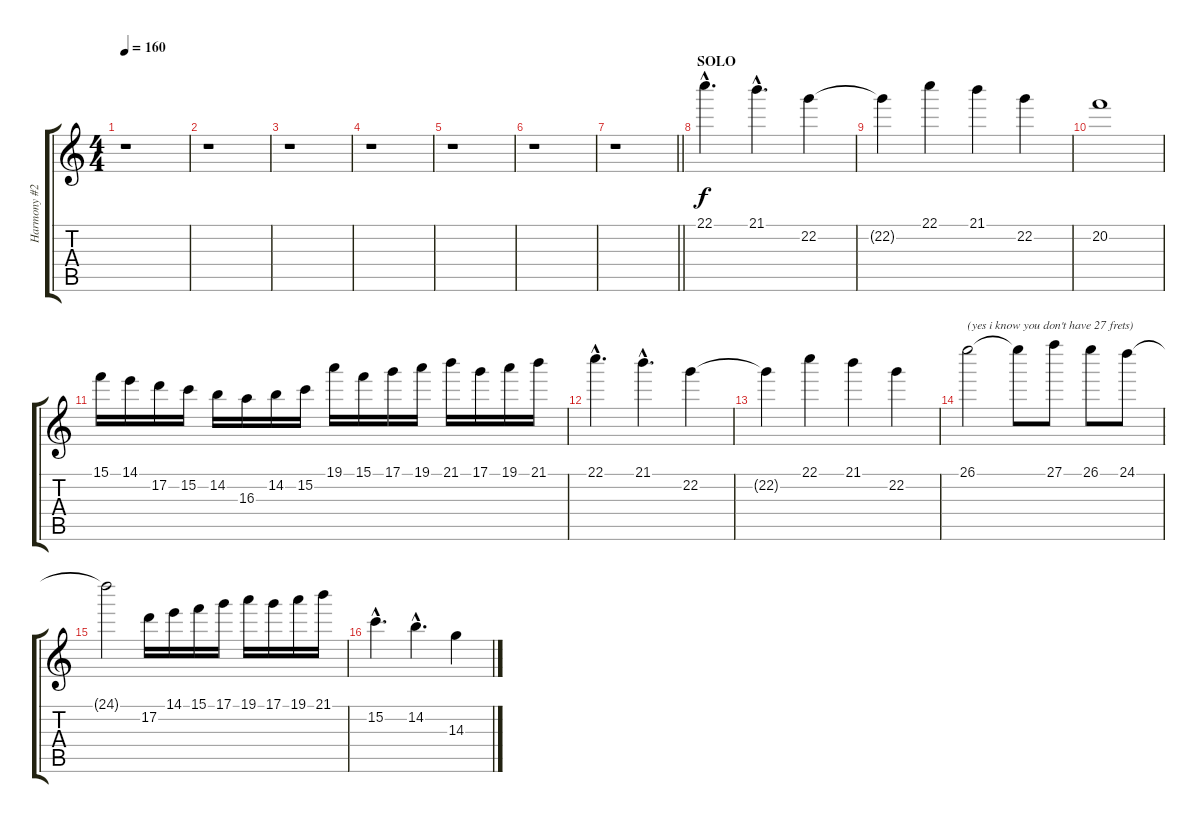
\track ("Harmony #2" "Harmony #2") {instrument distortionguitar}
\staff {score tabs}
\tuning (D4 A3 F3 C3 G2 D2) {hide}
\ts (4 4)
\tempo 160
\clef g2
\ks aminor
r.1{dy f} |
r.1 |
r.1 |
r.1 |
r.1 |
r.1 |
\barLineRight lightlight
r.1 |
\section ("" "SOLO")
22.1{hac}.4{d} 21.1{hac}.4{d} 22.2.4 |
22.2{t}.4 22.1.4 21.1.4 22.2.4 |
20.2.1 |
15.1.16 14.1.16 17.2.16 15.2.16 14.2.16 16.3.16 14.2.16 15.2.16 19.1.16 15.1.16 17.1.16 19.1.16 21.1.16 17.1.16 19.1.16 21.1.16 |
22.1{hac}.4{d} 21.1{hac}.4{d} 22.2.4 |
22.2{t}.4 22.1.4 21.1.4 22.2.4 |
26.1.2{txt "(yes i know you don't have 27 frets)"} 26.1{t}.8 27.1.8 26.1.8 24.1.8 |
24.1{t}.2 17.2.16 14.1.16 15.1.16 17.1.16 19.1.16 17.1.16 19.1.16 21.1.16 |
15.2{hac}.4{d} 14.2{hac}.4{d} 14.3.4
